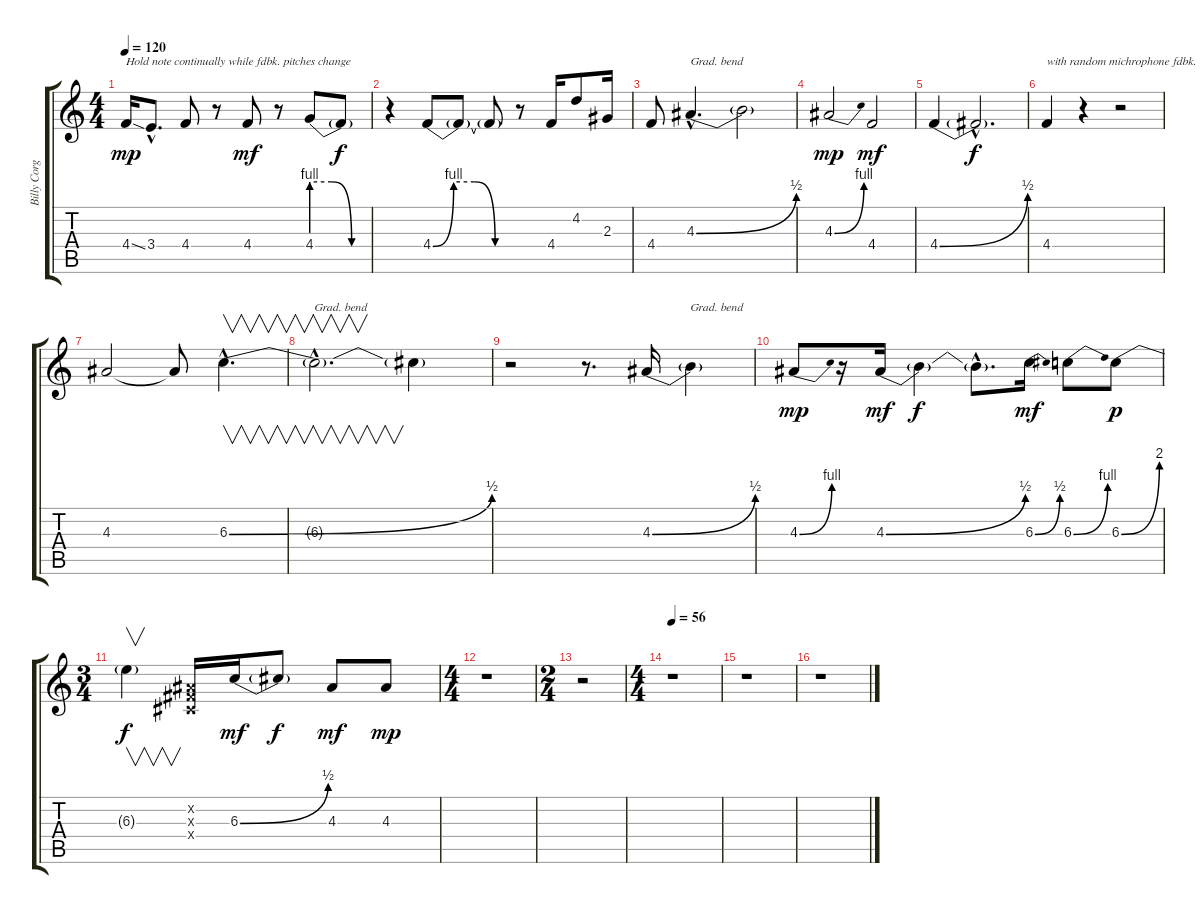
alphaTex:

\track ("Billy Corgan 2" "Billy Corg") {instrument distortionguitar}
\staff {score tabs}
\tuning (Eb4 Bb3 Gb3 Db3 Ab2 Eb2) {hide}
\ts (4 4)
\tempo 120
\clef g2
\ks c
4.4{ss}.16{txt "Hold note continually while fdbk. pitches change" dy mp} 3.4{hac}.8{d} 4.4.8 r.8 4.4.8{dy mf} r.8 4.4{be (custom 0 4 20 4 40 0 60 0)}.8 4.4{t}.8{dy f} |
r.4 4.4{be (custom 0 0 15 4 30 4 45 0 60 0)}.8 4.4{t}.8 4.4{t}.8 r.8 4.4.16 4.2.8 2.3.16 |
4.4.8 4.3{be (bend 0 0 60 2) hac}.4{d txt "Grad. bend"} 4.3{t}.2 |
4.3{be (bend 0 0 60 4)}.2{dy mp} 4.4.2{dy mf} |
4.4{be (bend 0 0 60 2)}.4 4.4{hac t}.2{d dy f} |
4.4.4{txt "with random michrophone fdbk."} r.4 r.2 |
4.3.2 4.3{t}.8 6.3{be (bend 0 0 60 2) hac}.4{v d} |
6.3{hac t}.2{v d txt "Grad. bend"} 6.3{t}.4 |
r.2 r.8{d} 4.3{be (bend 0 0 60 2)}.16 4.3{t}.4{txt "Grad. bend"} |
4.3{be (bend 0 0 60 4)}.8{dy mp} r.16 4.3{be (bend 0 0 60 2)}.16{dy mf} 4.3{t}.4{dy f} 4.3{hac t}.8{d} 6.3{be (bend 0 0 60 2)}.16{dy mf} 6.3{be (bend 0 0 60 4)}.8 6.3{be (bend 0 0 60 8)}.8{dy p} |
\ts (3 4)
6.3{t}.4{v dy f} (0.2{x} 0.3{x} 0.4{x}).16 6.3{be (bend 0 0 60 2)}.16{dy mf} 6.3{t}.8{dy f} 4.3.8{dy mf} 4.3.8{dy mp} |
\ts (4 4)
r.1 |
\ts (2 4)
r.2 |
\ts (4 4)
\tempo 56
r.1 |
r.1 |
r.1
